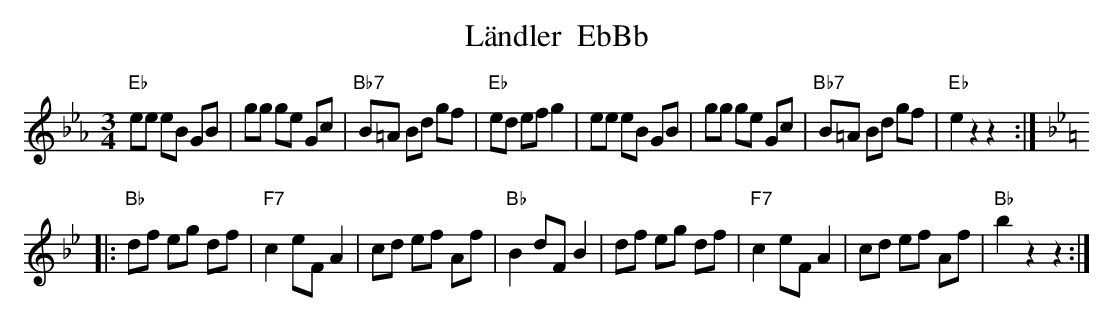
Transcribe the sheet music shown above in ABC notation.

X:1
T: L\"andler  EbBb
M:3/4
L:1/8
K:Eb
"Eb"ee eB GB | gg ge Gc | "Bb7"B=A Bd gf | "Eb"ed ef g2 | ee eB GB | gg ge Gc | "Bb7"B=A Bd gf | "Eb"e2z2z2 :: [K:Bb]
"Bb"df eg df | "F7"c2 eF A2 | cd ef Af | "Bb"B2 dF B2 | df eg df | "F7"c2 eF A2 | cd ef Af | "Bb"b2z2z2 :|
